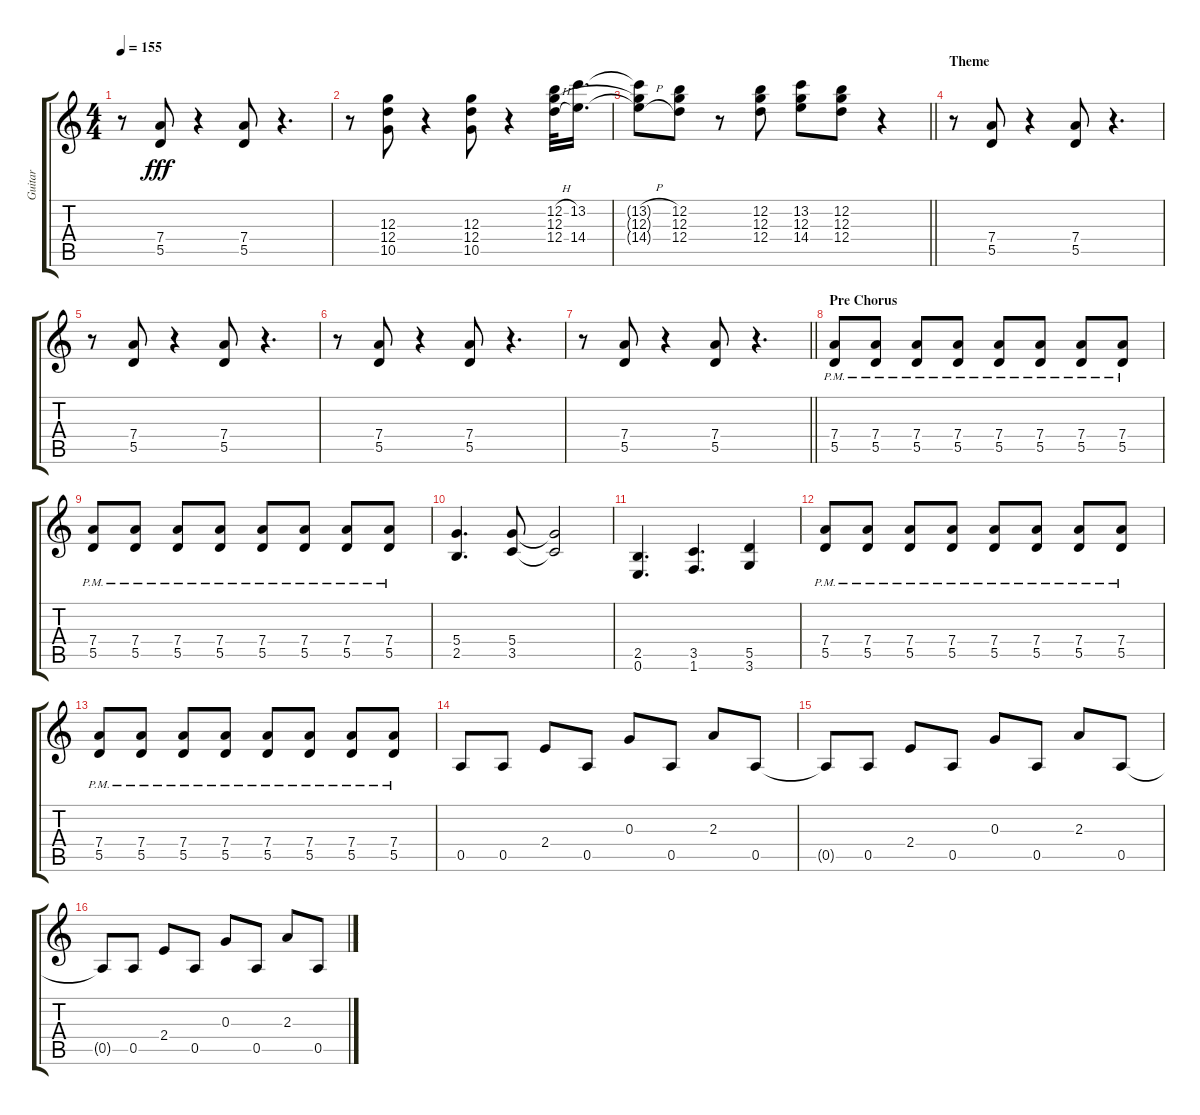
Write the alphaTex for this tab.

\track ("Guitar" "Guitar") {instrument electricguitarmuted}
\staff {score tabs}
\tuning (E4 B3 G3 D3 A2 E2) {hide}
\ts (4 4)
\tempo 155
\clef g2
\ks c
r.8{dy fff} (7.4 5.5).8 r.4 (7.4 5.5).8 r.4{d} |
r.8 (12.3 12.4 10.5).8 r.4 (12.3 12.4 10.5).8 r.4 (12.2{h} 12.3 12.4{h}).32 (13.2 14.4).16{d} |
\barLineRight lightlight
(13.2{h t} 12.3{t} 14.4{h t}).8 (12.2 12.3 12.4).8 r.8 (12.2 12.3 12.4).8 (13.2 12.3 14.4).8 (12.2 12.3 12.4).8 r.4 |
\section ("" "Theme")
r.8 (7.4 5.5).8 r.4 (7.4 5.5).8 r.4{d} |
r.8 (7.4 5.5).8 r.4 (7.4 5.5).8 r.4{d} |
r.8 (7.4 5.5).8 r.4 (7.4 5.5).8 r.4{d} |
\barLineRight lightlight
r.8 (7.4 5.5).8 r.4 (7.4 5.5).8 r.4{d} |
\section ("" "Pre Chorus")
(7.4{pm} 5.5{pm}).8 (7.4{pm} 5.5{pm}).8 (7.4{pm} 5.5{pm}).8 (7.4{pm} 5.5{pm}).8 (7.4{pm} 5.5{pm}).8 (7.4{pm} 5.5{pm}).8 (7.4{pm} 5.5{pm}).8 (7.4{pm} 5.5{pm}).8 |
(7.4{pm} 5.5{pm}).8 (7.4{pm} 5.5{pm}).8 (7.4{pm} 5.5{pm}).8 (7.4{pm} 5.5{pm}).8 (7.4{pm} 5.5{pm}).8 (7.4{pm} 5.5{pm}).8 (7.4{pm} 5.5{pm}).8 (7.4{pm} 5.5{pm}).8 |
(5.4 2.5).4{d} (5.4 3.5).8 (5.4{t} 3.5{t}).2 |
(2.5 0.6).4{d} (3.5 1.6).4{d} (5.5 3.6).4 |
(7.4{pm} 5.5{pm}).8 (7.4{pm} 5.5{pm}).8 (7.4{pm} 5.5{pm}).8 (7.4{pm} 5.5{pm}).8 (7.4{pm} 5.5{pm}).8 (7.4{pm} 5.5{pm}).8 (7.4{pm} 5.5{pm}).8 (7.4{pm} 5.5{pm}).8 |
(7.4{pm} 5.5{pm}).8 (7.4{pm} 5.5{pm}).8 (7.4{pm} 5.5{pm}).8 (7.4{pm} 5.5{pm}).8 (7.4{pm} 5.5{pm}).8 (7.4{pm} 5.5{pm}).8 (7.4{pm} 5.5{pm}).8 (7.4{pm} 5.5{pm}).8 |
0.5.8 0.5.8 2.4.8 0.5.8 0.3.8 0.5.8 2.3.8 0.5.8 |
0.5{t}.8 0.5.8 2.4.8 0.5.8 0.3.8 0.5.8 2.3.8 0.5.8 |
0.5{t}.8 0.5.8 2.4.8 0.5.8 0.3.8 0.5.8 2.3.8 0.5.8
